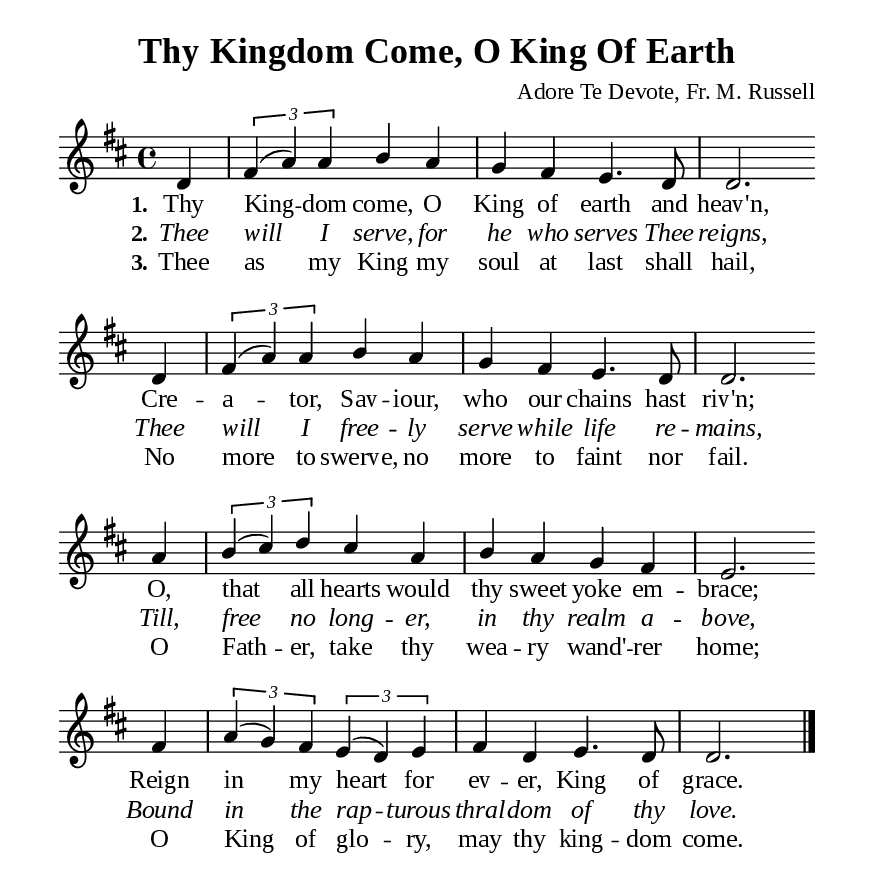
\version "2.18.2"

\header {
  title = "Thy Kingdom Come, O King Of Earth"
  composer = "Adore Te Devote, Fr. M. Russell"
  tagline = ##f
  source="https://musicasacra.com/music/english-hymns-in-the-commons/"
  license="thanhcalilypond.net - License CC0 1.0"
}

global= {
  \key d \major
  \time 4/4
  \override Score.BarNumber.break-visibility = ##(#f #f #f)
}

\paper {
  #(set-paper-size "a5")
  top-margin = 10\mm
  bottom-marign = 10\mm
  left-margin = 10\mm
  right-margin = 10\mm
  indent = #0
  #(define fonts
	 (make-pango-font-tree "Liberation Serif"
	 		       "Liberation Serif"
			       "Liberation Serif"
			       (/ 20 20)))
  system-system-spacing = #'((basic-distance . 3) (padding . 3))
}

printItalic = \with {
  \override LyricText.font-shape = #'italic
}

% Verse music
musicVerseSoprano = \relative c' {
                    \partial 4 d4 |
  %{	01	%} \tuplet 3/2 { fis4 (a) a } b a |
  %{	02	%} g fis e4. d8 |
  %{	03	%} d2. \bar "" \break d4 |
  %{	04	%} \tuplet 3/2 { fis4 (a) a } b a |
  %{	05	%} g fis e4. d8 |
  %{	06	%} d2. \bar "" \break a'4 |
  %{	07	%} \tuplet 3/2 { b4 (cis) d } cis a |
  %{	08	%} b a g fis |
  %{	09	%} e2. \bar "" \break fis4 |
  %{	10	%} \tuplet 3/2 { a4 (g) fis } \tuplet 3/2 { e4 (d) e } |
  %{	11	%} fis4 d e4. d8 |
                    d2. \bar "|."
}

% Verse lyrics
verseOne = \lyricmode {
  \set stanza = #"1."
  Thy King -- dom come, O King of earth and heav'n,
  Cre -- a -- tor, Sav -- iour, who our chains hast riv'n;
  O, that all hearts would thy sweet yoke em -- brace;
  Reign in my heart for ev -- er, King of grace.
}

verseTwo = \lyricmode {
  \set stanza = #"2."
  Thee will I serve, for he who serves Thee reigns,
  Thee will I free -- ly serve while life re -- mains,
  Till, free no long -- er, in thy realm a -- bove,
  Bound in the rap -- turous thral -- dom of thy love.
}

verseThree = \lyricmode {
  \set stanza = #"3."
  Thee as my King my soul at last shall hail,
  No more to swerve, no more to faint nor fail.
  O Fath -- er, take thy wea -- ry wand' -- rer home;
  O King of glo -- ry, may thy king -- dom come.
}

% Layout
\score {
    \new ChoirStaff <<
      \new Staff <<
        \clef "treble"
        \new Voice = "sopranos" { \global \stemUp \slurUp \musicVerseSoprano }
      >>
      \new Lyrics \lyricsto sopranos \verseOne
      \new Lyrics \printItalic \lyricsto sopranos \verseTwo
      \new Lyrics \lyricsto sopranos \verseThree
    >>
}
